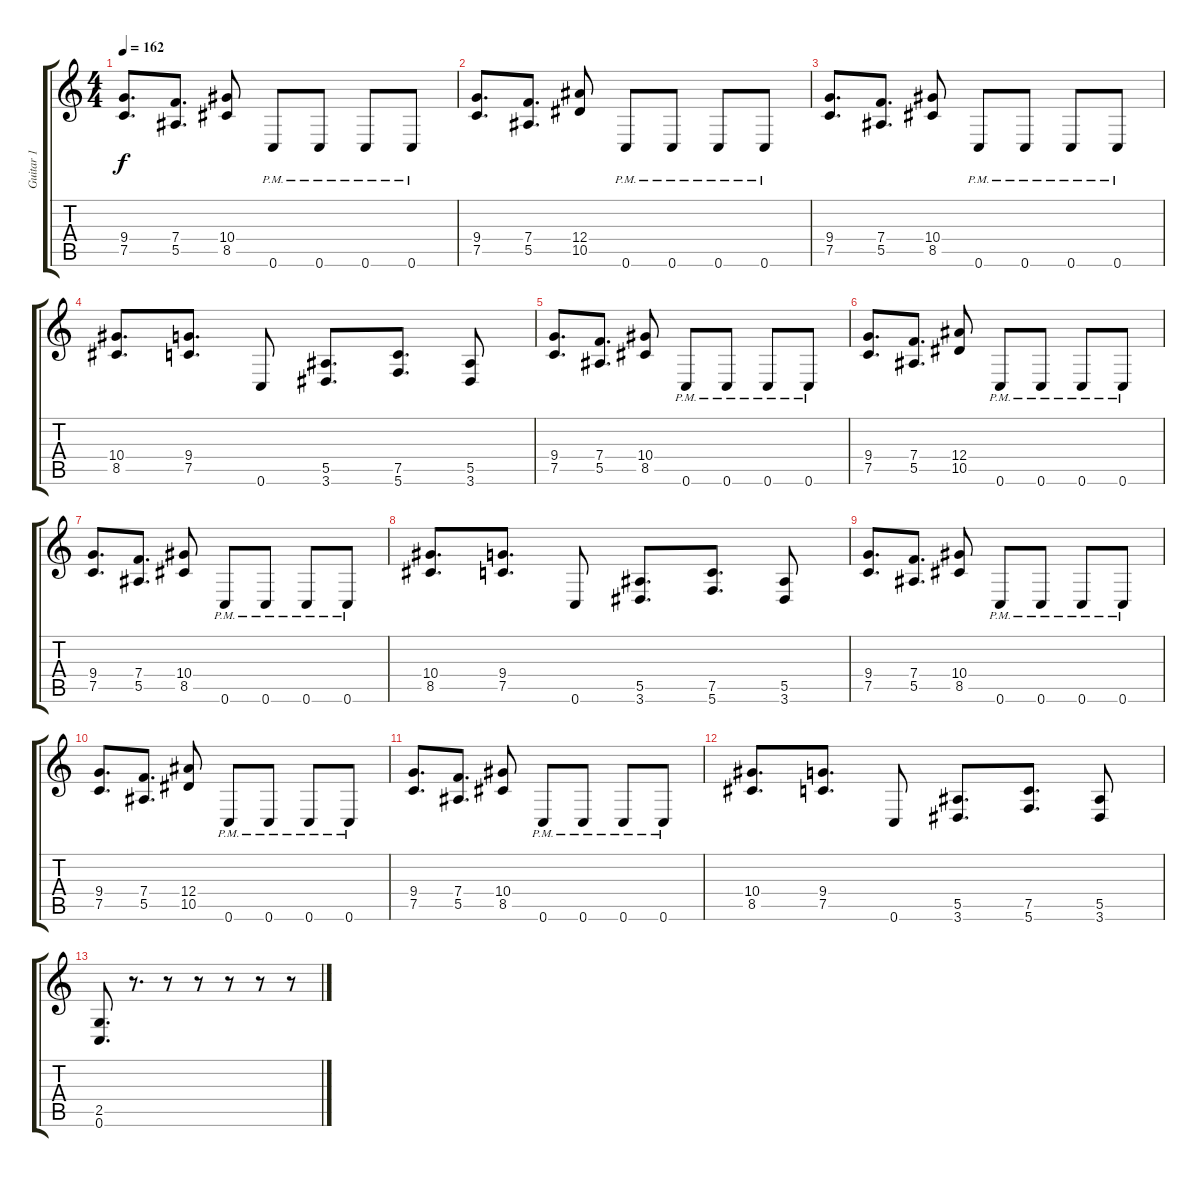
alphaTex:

\track ("Guitar 1" "Guitar 1") {instrument distortionguitar}
\staff {score tabs}
\tuning (C4 G3 Eb3 Bb2 F2 C2) {hide}
\ts (4 4)
\tempo 162
\clef g2
\ks c
(9.4 7.5).8{d dy f} (7.4 5.5).8{d} (10.4 8.5).8 0.6{pm}.8 0.6{pm}.8 0.6{pm}.8 0.6{pm}.8 |
(9.4 7.5).8{d} (7.4 5.5).8{d} (12.4 10.5).8 0.6{pm}.8 0.6{pm}.8 0.6{pm}.8 0.6{pm}.8 |
(9.4 7.5).8{d} (7.4 5.5).8{d} (10.4 8.5).8 0.6{pm}.8 0.6{pm}.8 0.6{pm}.8 0.6{pm}.8 |
(10.4 8.5).8{d} (9.4 7.5).8{d} 0.6.8 (5.5 3.6).8{d} (7.5 5.6).8{d} (5.5 3.6).8 |
(9.4 7.5).8{d} (7.4 5.5).8{d} (10.4 8.5).8 0.6{pm}.8 0.6{pm}.8 0.6{pm}.8 0.6{pm}.8 |
(9.4 7.5).8{d} (7.4 5.5).8{d} (12.4 10.5).8 0.6{pm}.8 0.6{pm}.8 0.6{pm}.8 0.6{pm}.8 |
(9.4 7.5).8{d} (7.4 5.5).8{d} (10.4 8.5).8 0.6{pm}.8 0.6{pm}.8 0.6{pm}.8 0.6{pm}.8 |
(10.4 8.5).8{d} (9.4 7.5).8{d} 0.6.8 (5.5 3.6).8{d} (7.5 5.6).8{d} (5.5 3.6).8 |
(9.4 7.5).8{d} (7.4 5.5).8{d} (10.4 8.5).8 0.6{pm}.8 0.6{pm}.8 0.6{pm}.8 0.6{pm}.8 |
(9.4 7.5).8{d} (7.4 5.5).8{d} (12.4 10.5).8 0.6{pm}.8 0.6{pm}.8 0.6{pm}.8 0.6{pm}.8 |
(9.4 7.5).8{d} (7.4 5.5).8{d} (10.4 8.5).8 0.6{pm}.8 0.6{pm}.8 0.6{pm}.8 0.6{pm}.8 |
(10.4 8.5).8{d} (9.4 7.5).8{d} 0.6.8 (5.5 3.6).8{d} (7.5 5.6).8{d} (5.5 3.6).8 |
(2.5 0.6).8{d} r.8{d} r.8 r.8 r.8 r.8 r.8
